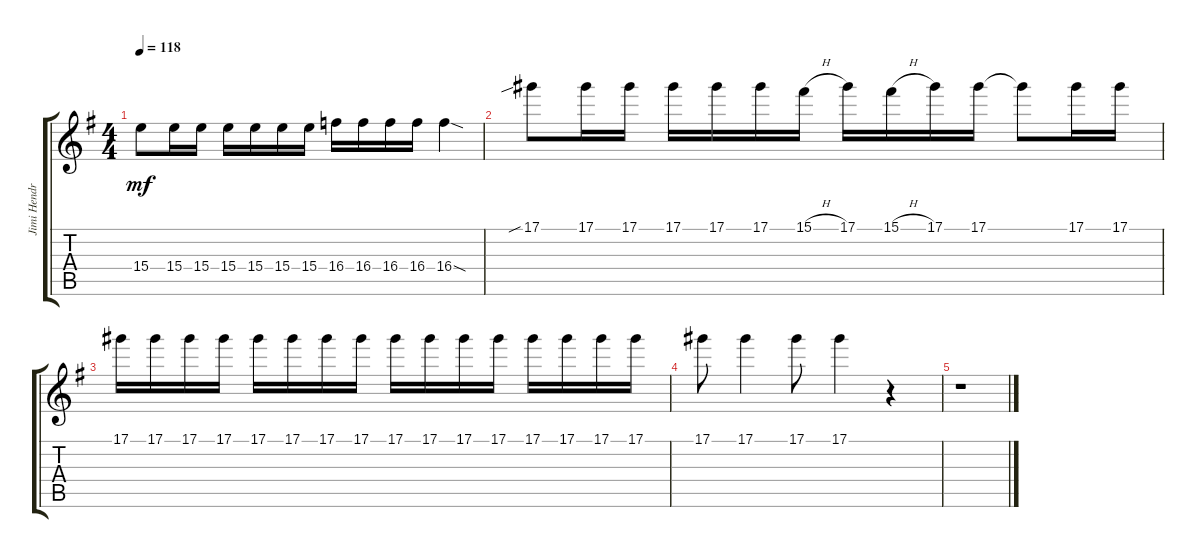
\track ("Jimi Hendrix-Overdrive (Fuzz Face) (Tune" "Jimi Hendr") {instrument overdrivenguitar}
\staff {score tabs}
\tuning (Eb4 Bb3 Gb3 Db3 Ab2 Eb2) {hide}
\ts (4 4)
\tempo 118
\clef g2
\ks g
15.4.8{dy mf} 15.4.16 15.4.16 15.4.16 15.4.16 15.4.16 15.4.16 16.4.16 16.4.16 16.4.16 16.4.16 16.4{sod}.4 |
17.1{sib}.8 17.1.16 17.1.16 17.1.16 17.1.16 17.1.16 15.1{h}.16 17.1.16 15.1{h}.16 17.1.16 17.1.16 17.1{t}.8 17.1.16 17.1.16 |
17.1.16 17.1.16 17.1.16 17.1.16 17.1.16 17.1.16 17.1.16 17.1.16 17.1.16 17.1.16 17.1.16 17.1.16 17.1.16 17.1.16 17.1.16 17.1.16 |
17.1.8 17.1.4 17.1.8 17.1.4 r.4 |
r.1
